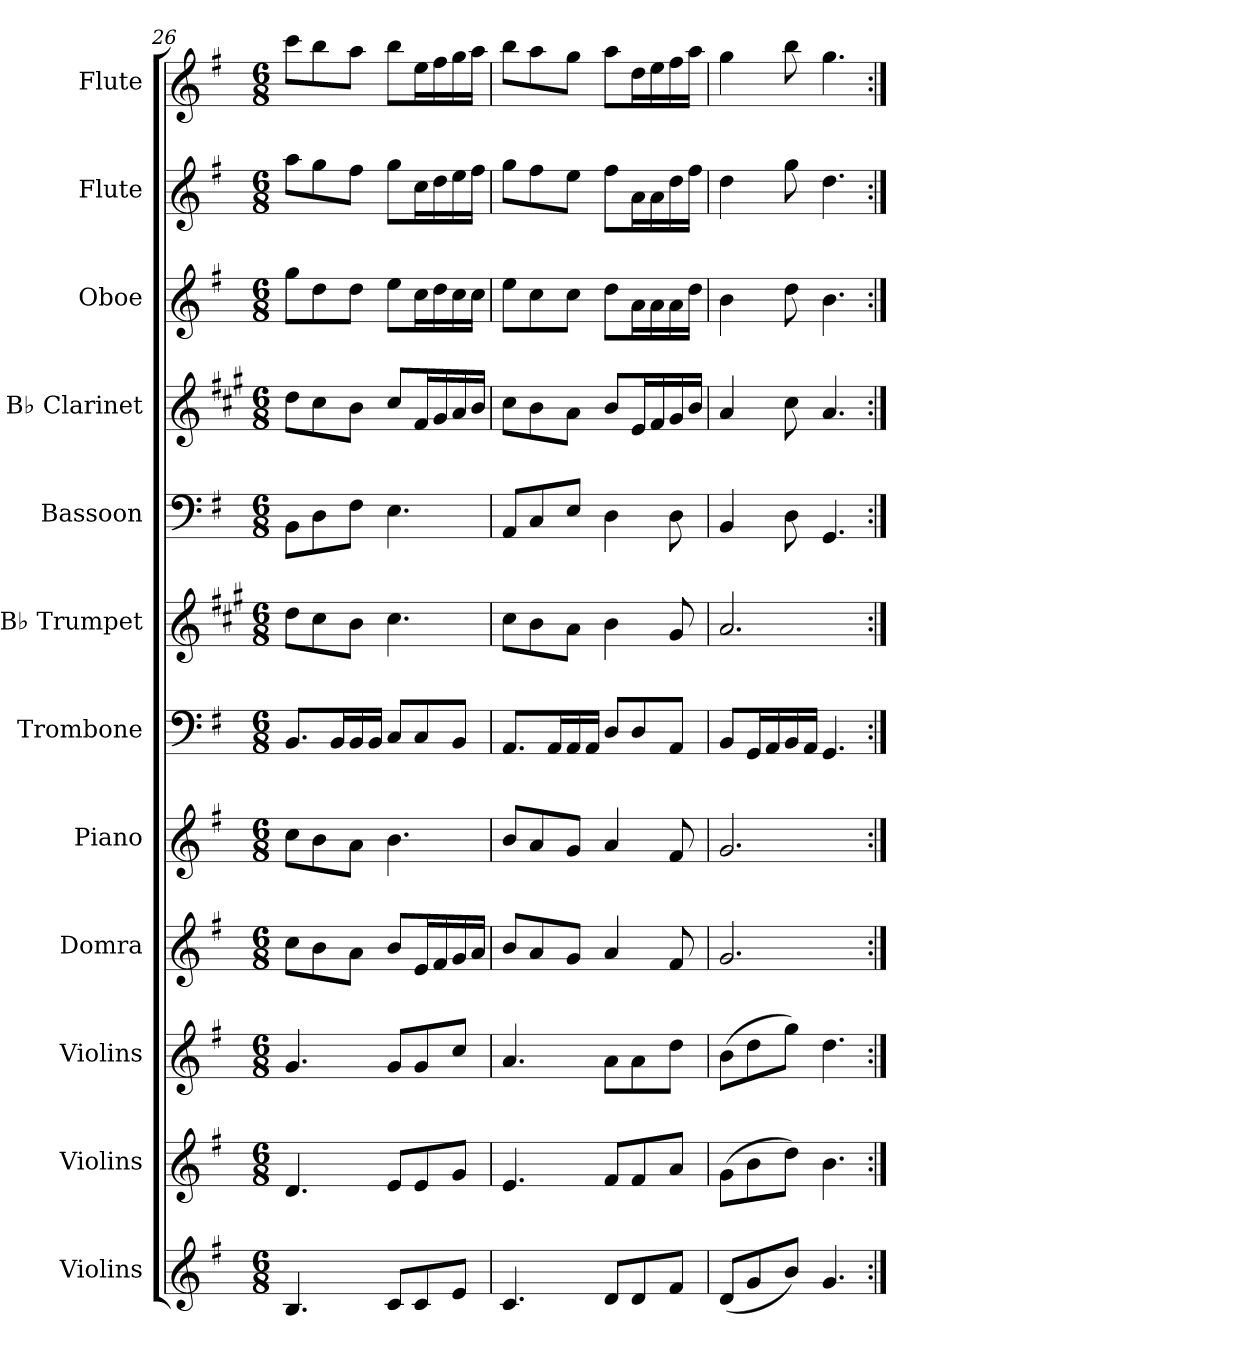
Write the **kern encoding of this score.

**kern	**kern	**kern	**kern	**kern	**kern	**kern	**kern	**kern	**kern	**kern	**kern
*part12	*part11	*part10	*part9	*part8	*part7	*part6	*part5	*part4	*part3	*part2	*part1
*staff12	*staff11	*staff10	*staff9	*staff8	*staff7	*staff6	*staff5	*staff4	*staff3	*staff2	*staff1
*I"Violins	*I"Violins	*I"Violins	*I"Domra	*I"Piano	*I"Trombone	*I"B♭ Trumpet	*I"Bassoon	*I"B♭ Clarinet	*I"Oboe	*I"Flute	*I"Flute
*I'Vlns.	*I'Vlns.	*I'Vlns.	*I'Dom.	*I'Pno.	*I'Tbn.	*I'B♭ Tpt.	*I'Bsn.	*I'B♭ Cl.	*I'Ob.	*I'Fl.	*I'Fl.
*clefG2	*clefG2	*clefG2	*clefG2	*clefG2	*clefF4	*clefG2	*clefF4	*clefG2	*clefG2	*clefG2	*clefG2
*	*	*	*	*	*	*ITrd1c2	*	*ITrd1c2	*	*	*
*k[f#]	*k[f#]	*k[f#]	*k[f#]	*k[f#]	*k[f#]	*k[f#]	*k[f#]	*k[f#]	*k[f#]	*k[f#]	*k[f#]
*M6/8	*M6/8	*M6/8	*M6/8	*M6/8	*M6/8	*M6/8	*M6/8	*M6/8	*M6/8	*M6/8	*M6/8
=26	=26	=26	=26	=26	=26	=26	=26	=26	=26	=26	=26
4.B/	4.d/	4.g/	8cc\L	8cc\L	8.BB/L	8cc\L	8BB\L	8cc\L	8gg\L	8aa\L	8ccc\L
.	.	.	8b\	8b\	.	8b\	8D\	8b\	8dd\	8gg\	8bb\
.	.	.	.	.	16BB/L	.	.	.	.	.	.
.	.	.	8a\J	8a\J	16BB/	8a\J	8F#\J	8a\J	8dd\J	8ff#\J	8aa\J
.	.	.	.	.	16BB/JJ	.	.	.	.	.	.
8c/L	8e/L	8g/L	8b/L	4.b\	8C/L	4.b\	4.E\	8b/L	8ee\L	8gg\L	8bb\L
8c/	8e/	8g/	16e/L	.	8C/	.	.	16e/L	16cc\L	16cc\L	16ee\L
.	.	.	16f#/	.	.	.	.	16f#/	16dd\	16dd\	16ff#\
8e/J	8g/J	8cc/J	16g/	.	8BB/J	.	.	16g/	16cc\	16ee\	16gg\
.	.	.	16a/JJ	.	.	.	.	16a/JJ	16cc\JJ	16ff#\JJ	16aa\JJ
!!LO:PB:g=z
=27	=27	=27	=27	=27	=27	=27	=27	=27	=27	=27	=27
4.c/	4.e/	4.a/	8b/L	8b/L	8.AA/L	8b\L	8AA/L	8b\L	8ee\L	8gg\L	8bb\L
.	.	.	8a/	8a/	.	8a\	8C/	8a\	8cc\	8ff#\	8aa\
.	.	.	.	.	16AA/L	.	.	.	.	.	.
.	.	.	8g/J	8g/J	16AA/	8g\J	8E/J	8g\J	8cc\J	8ee\J	8gg\J
.	.	.	.	.	16AA/JJ	.	.	.	.	.	.
8d/L	8f#/L	8a\L	4a/	4a/	8D/L	4a\	4D\	8a/L	8dd\L	8ff#\L	8aa\L
8d/	8f#/	8a\	.	.	8D/	.	.	16d/L	16a\L	16a\L	16dd\L
.	.	.	.	.	.	.	.	16e/	16a\	16a\	16ee\
8f#/J	8a/J	8dd\J	8f#/	8f#/	8AA/J	8f#/	8D\	16f#/	16a\	16dd\	16ff#\
.	.	.	.	.	.	.	.	16a/JJ	16dd\JJ	16ff#\JJ	16aa\JJ
=28	=28	=28	=28	=28	=28	=28	=28	=28	=28	=28	=28
(<8d/L	(>8g\L	(>8b\L	2.g/	2.g/	8BB/L	2.g/	4BB/	4g/	4b\	4dd\	4gg\
8g/	8b\	8dd\	.	.	16GG/L	.	.	.	.	.	.
.	.	.	.	.	16AA/	.	.	.	.	.	.
8b/J)	8dd\J)	8gg\J)	.	.	16BB/	.	8D\	8b\	8dd\	8gg\	8bb\
.	.	.	.	.	16AA/JJ	.	.	.	.	.	.
4.g/	4.b\	4.dd\	.	.	4.GG/	.	4.GG/	4.g/	4.b\	4.dd\	4.gg\
=:|!	=:|!	=:|!	=:|!	=:|!	=:|!	=:|!	=:|!	=:|!	=:|!	=:|!	=:|!
*-	*-	*-	*-	*-	*-	*-	*-	*-	*-	*-	*-
